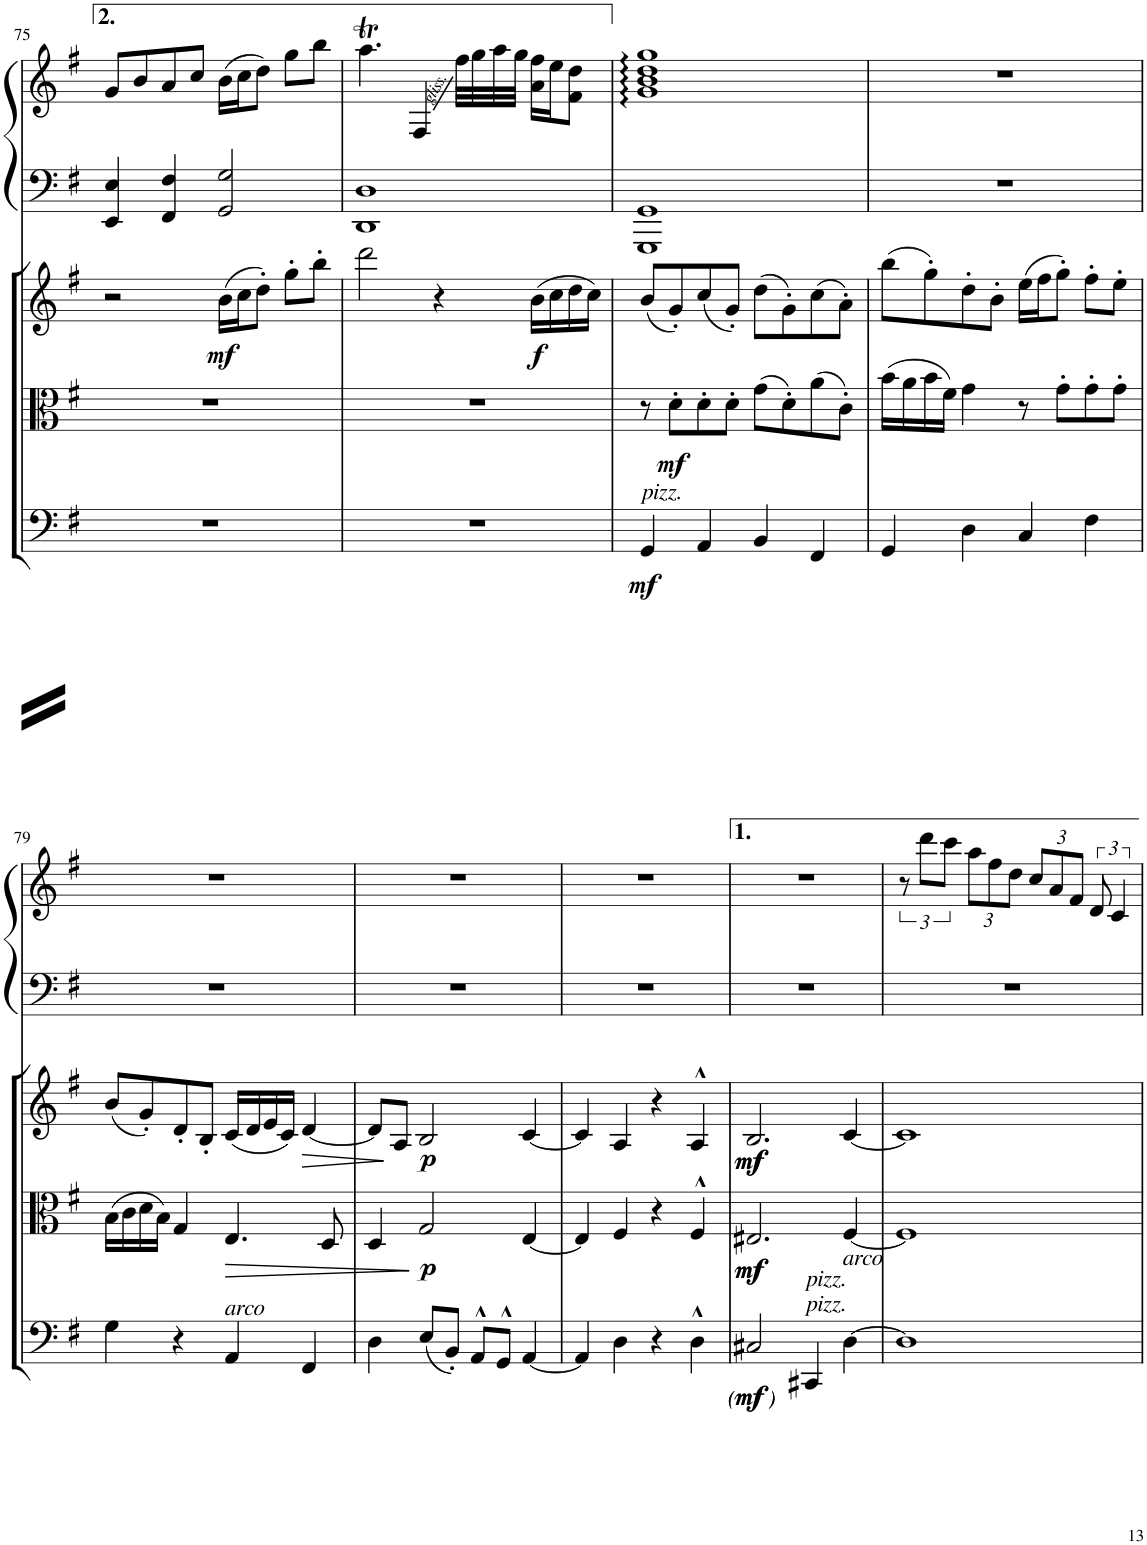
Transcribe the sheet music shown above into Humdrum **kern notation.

**kern	**dynam	**kern	**dynam	**kern	**dynam	**kern	**kern
*part4	*part4	*part3	*part3	*part2	*part2	*part1	*part1
*staff5	*staff5	*staff4	*staff4	*staff3	*staff3	*staff2	*staff1
*I"Violoncello	*	*I"Viola	*	*I"Housle	*	*I"Harfa	*
*I'Vc	*	*I'Vla	*	*	*	*	*
!!LO:PB:g=z
*clefF4	*	*clefC3	*	*clefG2	*	*clefF4	*clefG2
*k[f#]	*	*k[f#]	*	*k[f#]	*	*k[f#]	*k[f#]
*M4/4	*	*M4/4	*	*M4/4	*	*M4/4	*M4/4
=75	=75	=75	=75	=75	=75	=75	=75
1r	.	1r	.	2r	.	4EE/ 4E/	8g/L
.	.	.	.	.	.	.	8b/
.	.	.	.	.	.	4FF#/ 4F#/	8a/
.	.	.	.	.	.	.	8cc/J
!	!	!	!	!	!LO:DY:b	!	!
.	.	.	.	(16b\LL	mf	2GG/ 2G/	(16b\LL
.	.	.	.	16cc\J	.	.	16cc\J
.	.	.	.	8dd'\J)	.	.	8dd\J)
.	.	.	.	8gg'\L	.	.	8gg\L
.	.	.	.	8bb'\J	.	.	8bb\J
=76	=76	=76	=76	=76	=76	=76	=76
1r	.	1r	.	2ddd\	.	1DD 1D	4.aaT\
.	.	.	.	.	.	.	4F#/
.	.	.	.	4r	.	.	.
.	.	.	.	.	.	.	32ff#\LLL
.	.	.	.	.	.	.	32gg\
.	.	.	.	.	.	.	32aa\
.	.	.	.	.	.	.	32gg\JJJ
!	!	!	!	!	!LO:DY:b	!	!
.	.	.	.	(16b\LL	f	.	16a\ 16ff#\LL
.	.	.	.	16cc\	.	.	16ee\J
.	.	.	.	16dd\	.	.	8f#\ 8dd\J
.	.	.	.	16cc\JJ)	.	.	.
=77	=77	=77	=77	=77	=77	=77	=77
!LO:TX:a:i:t=pizz.	!	!	!	!	!	!	!
!	!LO:DY:b	!	!	!	!	!	!
4GG/	mf	8r	.	(8b/L	.	1GGG 1GG	1g 1b 1dd 1gg
!	!	!	!LO:DY:b	!	!	!	!
.	.	8d'\L	mf	8g'/)	.	.	.
4AA/	.	8d'\	.	(8cc/	.	.	.
.	.	8d'\J	.	8g'/J)	.	.	.
4BB/	.	(8g\L	.	(8dd\L	.	.	.
.	.	8d'\)	.	8g'\)	.	.	.
4FF#/	.	(8a\	.	(8cc\	.	.	.
.	.	8c'\J)	.	8a'\J)	.	.	.
=78	=78	=78	=78	=78	=78	=78	=78
4GG/	.	(16b\LL	.	(8bb\L	.	1r	1r
.	.	16a\	.	.	.	.	.
.	.	16b\	.	8gg'\)	.	.	.
.	.	16f#\JJ)	.	.	.	.	.
4D\	.	4g\	.	8dd'\	.	.	.
.	.	.	.	8b'\J	.	.	.
4C/	.	8r	.	(16ee\LL	.	.	.
.	.	.	.	16ff#\J	.	.	.
.	.	8g'\L	.	8gg'\J)	.	.	.
4F#\	.	8g'\	.	8ff#'\L	.	.	.
.	.	8g'\J	.	8ee'\J	.	.	.
!!LO:LB:g=z
=79	=79	=79	=79	=79	=79	=79	=79
4G\	.	(16B\LL	.	(8b/L	.	1r	1r
.	.	16c\	.	.	.	.	.
.	.	16d\	.	8g'/)	.	.	.
.	.	16B\JJ)	.	.	.	.	.
4r	.	4G/	.	8d'/	.	.	.
.	.	.	.	8B'/J	.	.	.
!LO:TX:a:i:t=arco	!	!	!	!	!	!	!
!	!	!	!LO:HP:b	!	!	!	!
4AA/	.	4.E/	>	(16c/LL	.	.	.
.	.	.	.	16d/	.	.	.
.	.	.	.	16e/	.	.	.
.	.	.	.	16c/JJ)	.	.	.
!	!	!	!	!	!LO:HP:b	!	!
4FF#/	.	.	.	[4d/	>	.	.
.	.	8D/	.	.	.	.	.
=80	=80	=80	=80	=80	=80	=80	=80
4D\	.	4D/	.	8d/L]	.	1r	1r
.	.	.	.	8A/J	]	.	.
!	!	!	!LO:DY:n=1:b	!	!LO:DY:b	!	!
(8E/L	.	2G/	] p	2B/	p	.	.
8BB'/J)	.	.	.	.	.	.	.
8AA^^/L	.	.	.	.	.	.	.
8GG^^/J	.	.	.	.	.	.	.
[4AA/	.	[4E/	.	[4c/	.	.	.
=81	=81	=81	=81	=81	=81	=81	=81
4AA/]	.	4E/]	.	4c/]	.	1r	1r
4D\	.	4F#/	.	4A/	.	.	.
4r	.	4r	.	4r	.	.	.
4D^^\	.	4F#^^/	.	4A^^/	.	.	.
=82	=82	=82	=82	=82	=82	=82	=82
!	!LO:DY:b	!	!	!	!	!	!
!	!LO:DY:n=1:b	!	!	!	!	!	!
!	!LO:DY:n=2:b	!	!	!	!	!	!
!	!LO:DY:n=3:b	!	!	!	!	!	!
!	!LO:DY:n=4:b	!	!	!	!	!	!
!	!LO:DY:n=5:b	!	!LO:DY:b	!	!	!	!
!	!	!	!LO:DY:n=1:b	!	!LO:DY:b	!	!
!	!	!	!	!	!LO:DY:n=1:b	!	!
2C#X/	other-dynamics mf other-dynamics other-dynamics mf other-dynamics	2.E#X/	mf mf	2.B/	mf mf	1r	1r
!LO:TX:a:i:t=pizz.	!	!	!	!	!	!	!
!LO:TX:a:i:t=pizz.	!	!	!	!	!	!	!
4CC#X/	.	.	.	.	.	.	.
!LO:TX:a:i:t=arco	!	!	!	!	!	!	!
[4D\	.	[4F#/	.	[4c/	.	.	.
=83	=83	=83	=83	=83	=83	=83	=83
1D]	.	1F#]	.	1c]	.	1r	12r
.	.	.	.	.	.	.	12ddd\L
.	.	.	.	.	.	.	12ccc\J
*	*	*	*	*	*	*	*Xbrackettup
.	.	.	.	.	.	.	12aa\L
.	.	.	.	.	.	.	12ff#\
.	.	.	.	.	.	.	12dd\J
.	.	.	.	.	.	.	12cc/L
.	.	.	.	.	.	.	12a/
.	.	.	.	.	.	.	12f#/J
*	*	*	*	*	*	*	*brackettup
.	.	.	.	.	.	.	12d/
.	.	.	.	.	.	.	6c/
=	=	=	=	=	=	=	=
*-	*-	*-	*-	*-	*-	*-	*-
